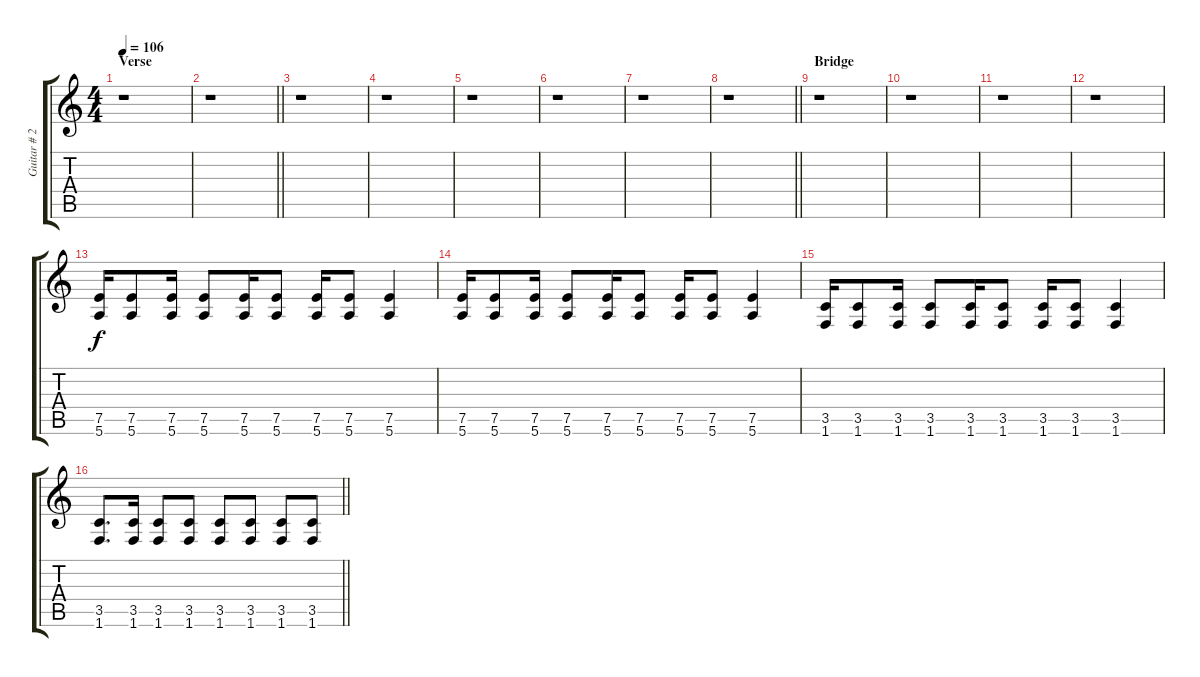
\track ("Guitar # 2" "Guitar # 2") {instrument overdrivenguitar}
\staff {score tabs}
\tuning (E4 B3 G3 D3 A2 E2) {hide}
\ts (4 4)
\section ("" "Verse")
\tempo 106
\clef g2
\ks c
r.1{dy f} |
\barLineRight lightlight
r.1 |
r.1 |
r.1 |
r.1 |
r.1 |
r.1 |
\barLineRight lightlight
r.1 |
\section ("" "Bridge")
r.1 |
r.1 |
r.1 |
r.1 |
(7.5 5.6).16 (7.5 5.6).8 (7.5 5.6).16 (7.5 5.6).8 (7.5 5.6).16 (7.5 5.6).8 (7.5 5.6).16 (7.5 5.6).8 (7.5 5.6).4 |
(7.5 5.6).16 (7.5 5.6).8 (7.5 5.6).16 (7.5 5.6).8 (7.5 5.6).16 (7.5 5.6).8 (7.5 5.6).16 (7.5 5.6).8 (7.5 5.6).4 |
(3.5 1.6).16 (3.5 1.6).8 (3.5 1.6).16 (3.5 1.6).8 (3.5 1.6).16 (3.5 1.6).8 (3.5 1.6).16 (3.5 1.6).8 (3.5 1.6).4 |
\barLineRight lightlight
(3.5 1.6).8{d} (3.5 1.6).16 (3.5 1.6).8 (3.5 1.6).8 (3.5 1.6).8 (3.5 1.6).8 (3.5 1.6).8 (3.5 1.6).8
